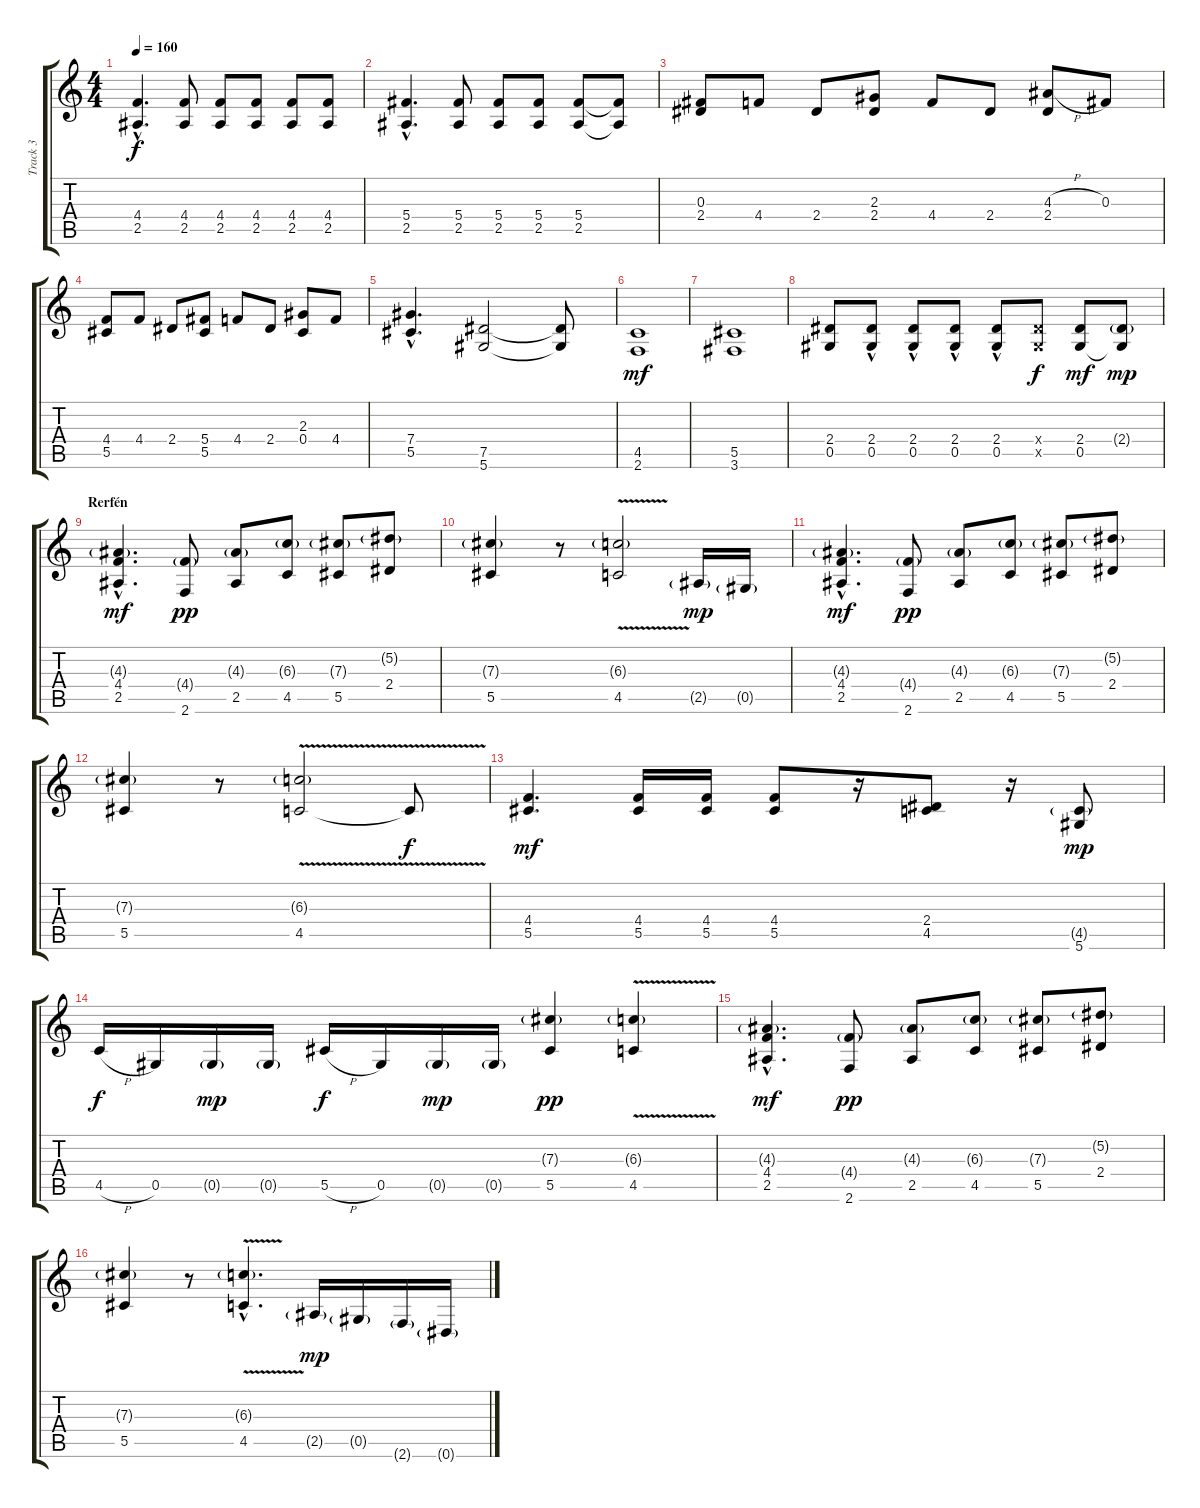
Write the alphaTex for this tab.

\track ("Track 3" "Track 3") {instrument distortionguitar}
\staff {score tabs}
\tuning (Eb4 Bb3 Gb3 Db3 Ab2 Eb2) {hide}
\ts (4 4)
\tempo 160
\clef g2
\ks c
(4.4{hac} 2.5{hac}).4{d dy f} (4.4 2.5).8 (4.4 2.5).8 (4.4 2.5).8 (4.4 2.5).8 (4.4 2.5).8 |
(5.4{hac} 2.5{hac}).4{d} (5.4 2.5).8 (5.4 2.5).8 (5.4 2.5).8 (5.4 2.5).8 (5.4{t} 2.5{t}).8 |
(0.3 2.4).8 4.4.8 2.4.8 (2.3 2.4).8 4.4.8 2.4.8 (4.3{h} 2.4).8 0.3.8 |
(4.4 5.5).8 4.4.8 2.4.8 (5.4 5.5).8 4.4.8 2.4.8 (2.3 0.4).8 4.4.8 |
(7.4{hac} 5.5{hac}).4{d} (7.5 5.6).2 (7.5{t} 5.6{t}).8 |
(4.5 2.6).1{dy mf} |
(5.5 3.6).1 |
(2.4 0.5).8 (2.4 0.5{hac}).8 (2.4 0.5{hac}).8 (2.4 0.5{hac}).8 (2.4 0.5{hac}).8 (2.4{x} 0.5{x}).8{dy f} (2.4 0.5).8{dy mf} (2.4{g} 0.5{t}).8{dy mp} |
\section ("" "Rerfén")
(4.3{g hac} 4.4 2.5).4{d dy mf} (4.4{g} 2.6).8{dy pp} (4.3{g} 2.5).8 (6.3{g} 4.5).8 (7.3{g} 5.5).8 (5.2{g} 2.4).8 |
(7.3{g} 5.5).4 r.8 (6.3{v g} 4.5{v}).2 2.5{g}.16{dy mp} 0.5{g}.16 |
(4.3{g hac} 4.4 2.5).4{d dy mf} (4.4{g} 2.6).8{dy pp} (4.3{g} 2.5).8 (6.3{g} 4.5).8 (7.3{g} 5.5).8 (5.2{g} 2.4).8 |
(7.3{g} 5.5).4 r.8 (6.3{v g} 4.5{v}).2 4.5{t}.8{dy f} |
(4.4 5.5).4{d dy mf} (4.4 5.5).16 (4.4 5.5).16 (4.4 5.5).8 r.16 (2.4 4.5).8 r.16 (4.5{g} 5.6).8{dy mp} |
4.5{h}.16{dy f} 0.5.16 0.5{g}.16{dy mp} 0.5{g}.16 5.5{h}.16{dy f} 0.5.16 0.5{g}.16{dy mp} 0.5{g}.16 (7.3{g} 5.5).4{dy pp} (6.3{v g} 4.5{v}).4 |
(4.3{g hac} 4.4 2.5).4{d dy mf} (4.4{g} 2.6).8{dy pp} (4.3{g} 2.5).8 (6.3{g} 4.5).8 (7.3{g} 5.5).8 (5.2{g} 2.4).8 |
(7.3{g} 5.5).4 r.8 (6.3{v g hac} 4.5{v hac}).4{d} 2.5{g}.16{dy mp} 0.5{g}.16 2.6{g}.16 0.6{g}.16
